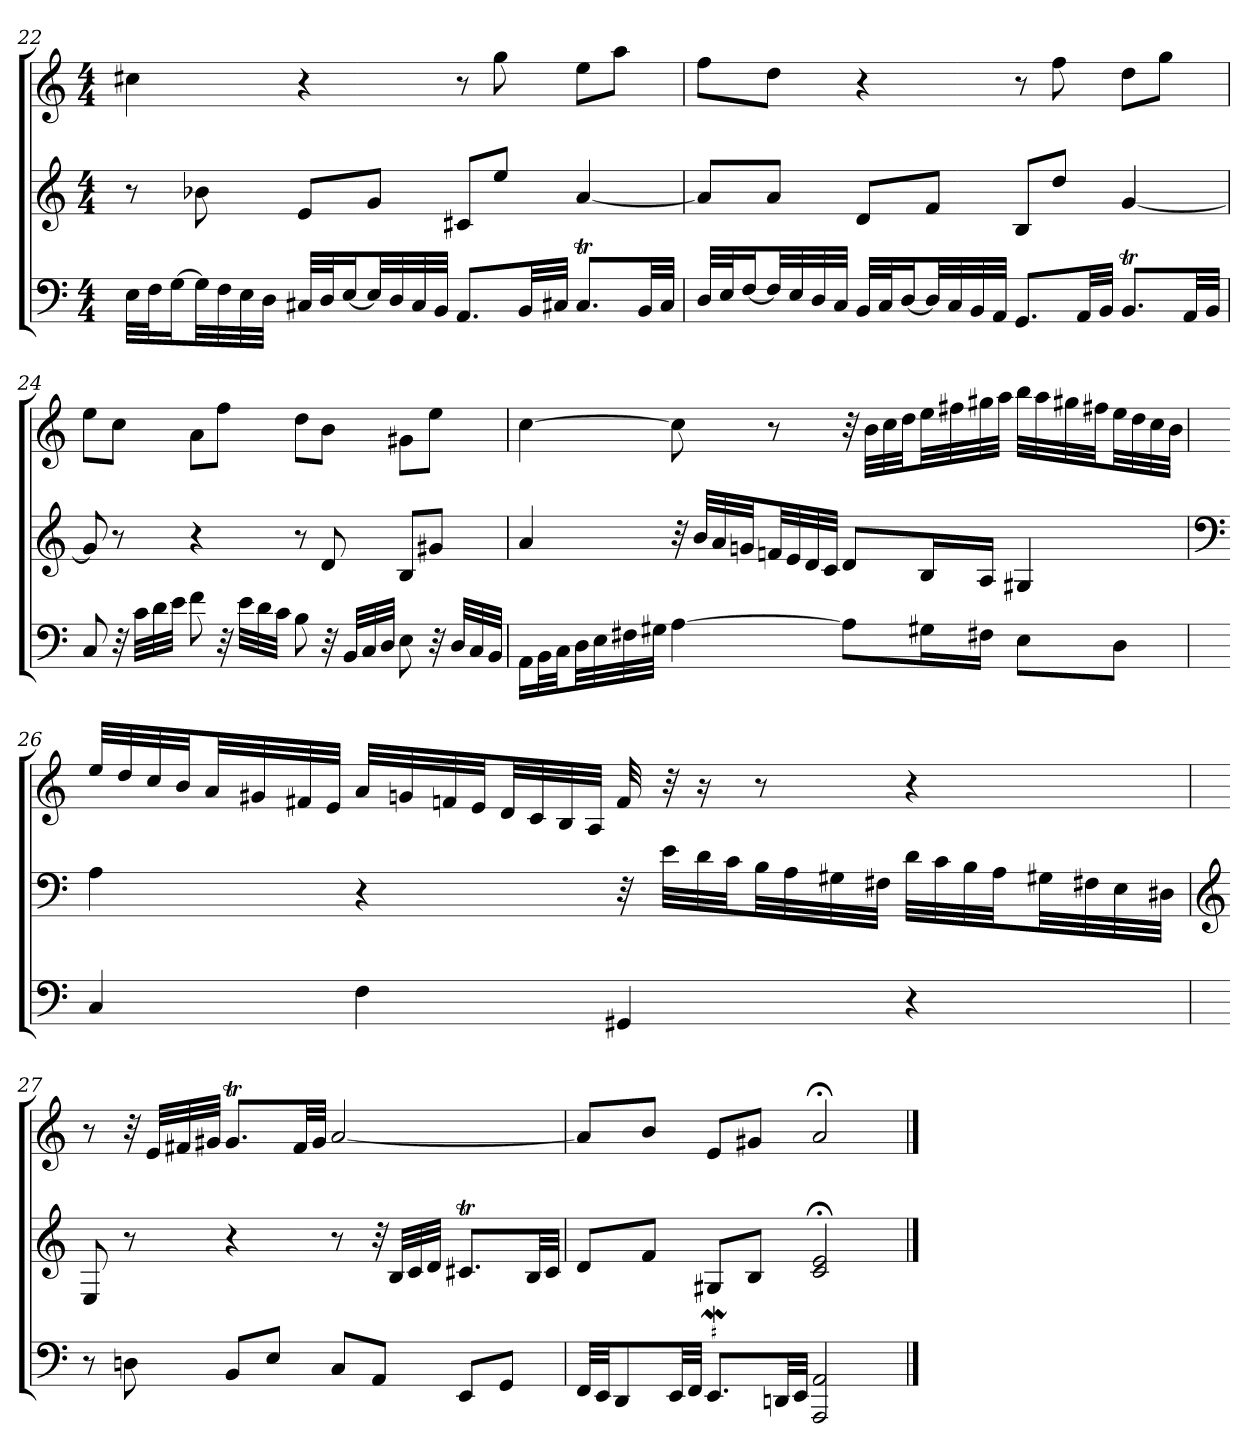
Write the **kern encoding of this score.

**kern	**kern	**kern
*part3	*part2	*part1
*staff3	*staff2	*staff1
*clefF4	*clefG2	*clefG2
*M4/4	*M4/4	*M4/4
=22	=22	=22
32E\LLL	8r	4cc#X
32F\J	.	.
[16G\J	.	.
32G\LL]	8b-X	.
32F\	.	.
32E\	.	.
32D\JJJ	.	.
32C#X/LLL	8e/L	4r
32D/J	.	.
[16E/J	.	.
32E/LL]	8g/J	.
32D/	.	.
32C#/	.	.
32BB/JJJ	.	.
8.AA/L	8c#X/L	8r
.	8ee/J	8gg
32BB/LL	.	.
32C#X/JJJ	.	.
8.C#t/L	[4a	8ee\L
.	.	8aa\J
32BB/LL	.	.
32C#/JJJ	.	.
=23	=23	=23
32D/LLL	8a/L]	8ff\L
32E/J	.	.
[16F/J	.	.
32F/LL]	8a/J	8dd\J
32E/	.	.
32D/	.	.
32C/JJJ	.	.
32BB/LLL	8d/L	4r
32C/J	.	.
[16D/J	.	.
32D/LL]	8f/J	.
32C/	.	.
32BB/	.	.
32AA/JJJ	.	.
8.GG/L	8B/L	8r
.	8dd/J	8ff
32AA/LL	.	.
32BB/JJJ	.	.
8.BBt/L	[4g	8dd\L
.	.	8gg\J
32AA/LL	.	.
32BB/JJJ	.	.
=24	=24	=24
8C	8g]	8ee\L
32r	8r	8cc\J
32c\LLL	.	.
32d\	.	.
32e\JJJ	.	.
8f	4r	8a\L
32r	.	8ff\J
32e\LLL	.	.
32d\	.	.
32c\JJJ	.	.
8B	8r	8dd\L
32r	8d	8b\J
32BB/LLL	.	.
32C/	.	.
32D/JJJ	.	.
8E	8B/L	8g#X\L
32r	8g#X/J	8ee\J
32D/LLL	.	.
32C/	.	.
32BB/JJJ	.	.
=25	=25	=25
16AA\LL	4a	[4cc
32BB\L	.	.
32C\JJ	.	.
32D\LL	.	.
32E\	.	.
32F#X\	.	.
32G#X\JJJ	.	.
[4A	32r	8cc]
.	32b/LLL	.
.	32a/	.
.	32gn/JJ	.
.	32fn/LL	8r
.	32e/	.
.	32d/	.
.	32c/JJJ	.
8A\L]	8d/L	32r
.	.	32b\LLL
.	.	32cc\
.	.	32dd\JJ
16G#X\L	16B/L	32ee\LL
.	.	32ff#X\
16F#X\JJ	16A/JJ	32gg#X\
.	.	32aa\JJJ
8E\L	4G#X	32bb\LLL
.	.	32aa\
.	.	32gg#X\
.	.	32ff#X\JJ
8D\J	.	32ee\LL
.	.	32dd\
.	.	32cc\
.	.	32b\JJJ
=26	=26	=26
*	*clefF4	*
4C	4A	32ee/LLL
.	.	32dd/
.	.	32cc/
.	.	32b/JJ
.	.	32a/LL
.	.	32g#X/
.	.	32f#X/
.	.	32e/JJJ
4F	4r	32a/LLL
.	.	32gn/
.	.	32fn/
.	.	32e/JJ
.	.	32d/LL
.	.	32c/
.	.	32B/
.	.	32A/JJJ
4GG#X	32r	32f
.	32e\LLL	32r
.	32d\	16r
.	32c\JJ	.
.	32B\LL	8r
.	32A\	.
.	32G#X\	.
.	32F#X\JJJ	.
4r	32d\LLL	4r
.	32c\	.
.	32B\	.
.	32A\JJ	.
.	32G#X\LL	.
.	32F#X\	.
.	32E\	.
.	32D#X\JJJ	.
=27	=27	=27
*	*clefG2	*
8r	8E	8r
8Dn	8r	32r
.	.	32e/LLL
.	.	32f#X/
.	.	32g#X/JJJ
8BB/L	4r	8.g#t/L
8E/J	.	.
.	.	32f#/LL
.	.	32g#/JJJ
8C/L	8r	[2a
8AA/J	32r	.
.	32B/LLL	.
.	32c/	.
.	32d/JJJ	.
8EE/L	8.c#Xt/L	.
8GG/J	.	.
.	32B/LL	.
.	32c#/JJJ	.
=28	=28	=28
32FF/LLL	8d/L	8a/L]
32EE/JJ	.	.
8DD/	.	.
.	8f/J	8b/J
32EE/LL	.	.
32FF/JJJ	.	.
!LO:MOR:acc=#	!	!
8.EEw/L	8G#X/L	8e/L
.	8B/J	8g#X/J
32DDn/LL	.	.
32EE/JJJ	.	.
2AAA 2AA	2c;< 2e;<	2a;<
==	==	==
*-	*-	*-
